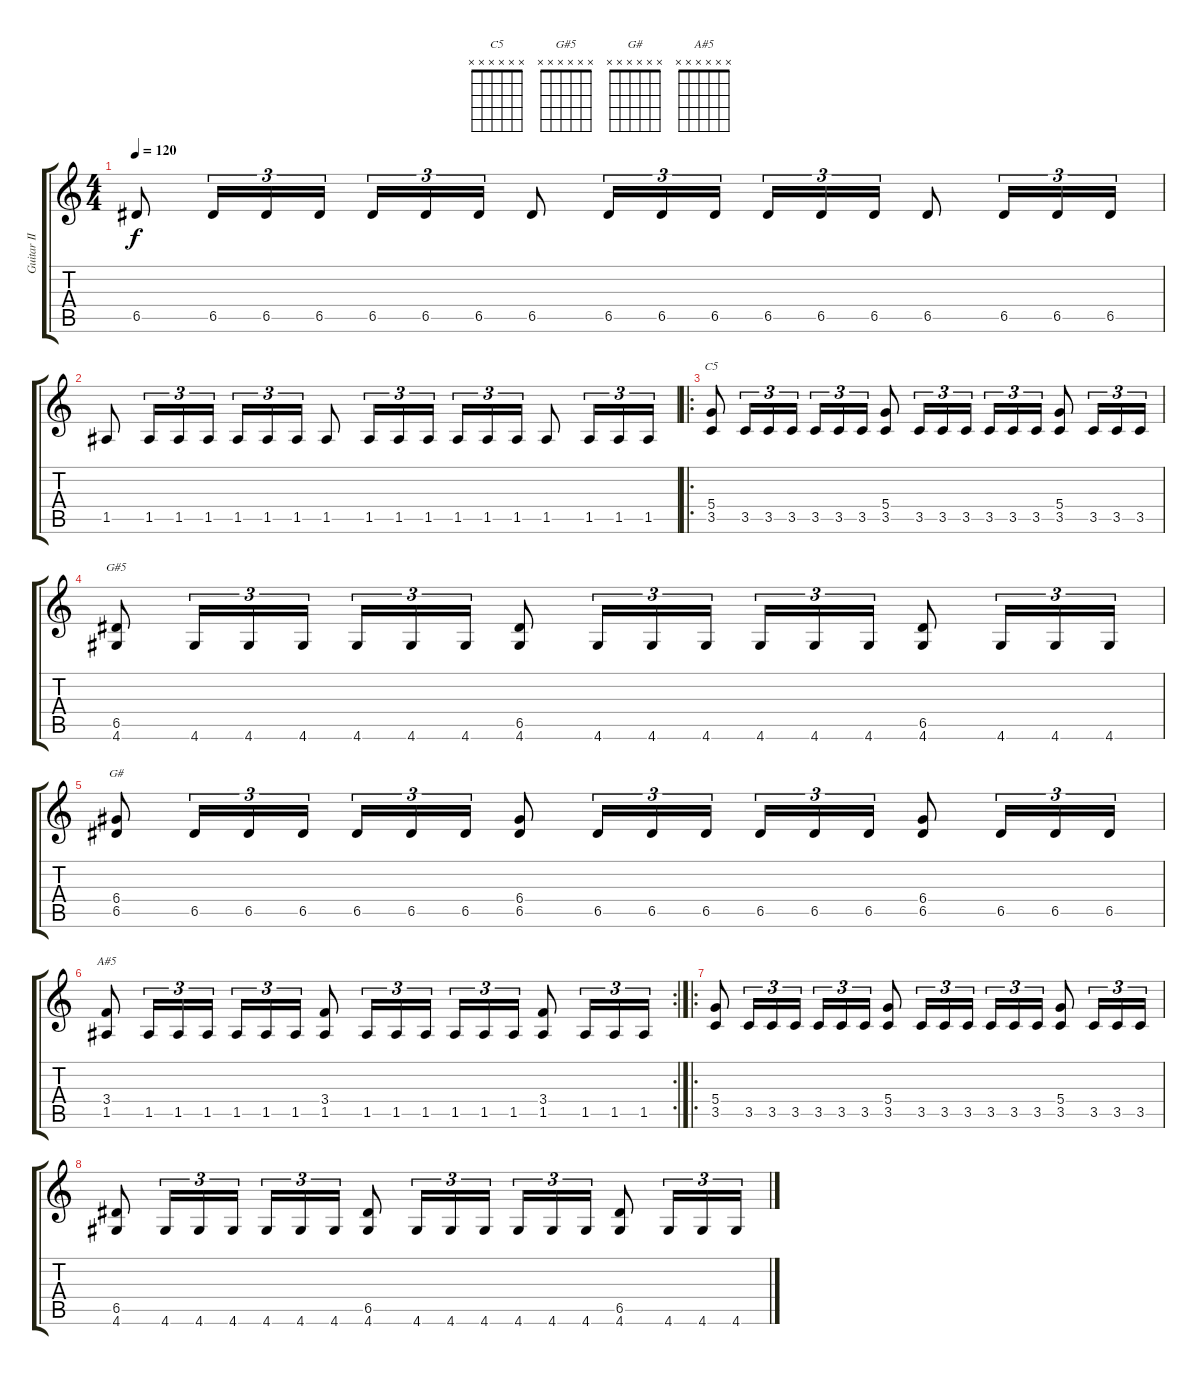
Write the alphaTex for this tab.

\track ("Guitar II" "Guitar II") {instrument distortionguitar}
\staff {score tabs}
\tuning (E4 B3 G3 D3 A2 E2) {hide}
\chord ("C5" x x x x x x)
\chord ("G#5" x x x x x x)
\chord ("G#" x x x x x x)
\chord ("A#5" x x x x x x)
\ts (4 4)
\tempo 120
\clef g2
\ks c
6.5.8{dy f} 6.5.16{tu (3 2)} 6.5.16{tu (3 2)} 6.5.16{tu (3 2)} 6.5.16{tu (3 2)} 6.5.16{tu (3 2)} 6.5.16{tu (3 2)} 6.5.8 6.5.16{tu (3 2)} 6.5.16{tu (3 2)} 6.5.16{tu (3 2)} 6.5.16{tu (3 2)} 6.5.16{tu (3 2)} 6.5.16{tu (3 2)} 6.5.8 6.5.16{tu (3 2)} 6.5.16{tu (3 2)} 6.5.16{tu (3 2)} |
1.5.8 1.5.16{tu (3 2)} 1.5.16{tu (3 2)} 1.5.16{tu (3 2)} 1.5.16{tu (3 2)} 1.5.16{tu (3 2)} 1.5.16{tu (3 2)} 1.5.8 1.5.16{tu (3 2)} 1.5.16{tu (3 2)} 1.5.16{tu (3 2)} 1.5.16{tu (3 2)} 1.5.16{tu (3 2)} 1.5.16{tu (3 2)} 1.5.8 1.5.16{tu (3 2)} 1.5.16{tu (3 2)} 1.5.16{tu (3 2)} |
\ro
(5.4 3.5).8{ch "C5"} 3.5.16{tu (3 2)} 3.5.16{tu (3 2)} 3.5.16{tu (3 2)} 3.5.16{tu (3 2)} 3.5.16{tu (3 2)} 3.5.16{tu (3 2)} (5.4 3.5).8 3.5.16{tu (3 2)} 3.5.16{tu (3 2)} 3.5.16{tu (3 2)} 3.5.16{tu (3 2)} 3.5.16{tu (3 2)} 3.5.16{tu (3 2)} (5.4 3.5).8 3.5.16{tu (3 2)} 3.5.16{tu (3 2)} 3.5.16{tu (3 2)} |
(6.5 4.6).8{ch "G#5"} 4.6.16{tu (3 2)} 4.6.16{tu (3 2)} 4.6.16{tu (3 2)} 4.6.16{tu (3 2)} 4.6.16{tu (3 2)} 4.6.16{tu (3 2)} (6.5 4.6).8 4.6.16{tu (3 2)} 4.6.16{tu (3 2)} 4.6.16{tu (3 2)} 4.6.16{tu (3 2)} 4.6.16{tu (3 2)} 4.6.16{tu (3 2)} (6.5 4.6).8 4.6.16{tu (3 2)} 4.6.16{tu (3 2)} 4.6.16{tu (3 2)} |
(6.4 6.5).8{ch "G#"} 6.5.16{tu (3 2)} 6.5.16{tu (3 2)} 6.5.16{tu (3 2)} 6.5.16{tu (3 2)} 6.5.16{tu (3 2)} 6.5.16{tu (3 2)} (6.4 6.5).8 6.5.16{tu (3 2)} 6.5.16{tu (3 2)} 6.5.16{tu (3 2)} 6.5.16{tu (3 2)} 6.5.16{tu (3 2)} 6.5.16{tu (3 2)} (6.4 6.5).8 6.5.16{tu (3 2)} 6.5.16{tu (3 2)} 6.5.16{tu (3 2)} |
\rc 2
(3.4 1.5).8{ch "A#5"} 1.5.16{tu (3 2)} 1.5.16{tu (3 2)} 1.5.16{tu (3 2)} 1.5.16{tu (3 2)} 1.5.16{tu (3 2)} 1.5.16{tu (3 2)} (3.4 1.5).8 1.5.16{tu (3 2)} 1.5.16{tu (3 2)} 1.5.16{tu (3 2)} 1.5.16{tu (3 2)} 1.5.16{tu (3 2)} 1.5.16{tu (3 2)} (3.4 1.5).8 1.5.16{tu (3 2)} 1.5.16{tu (3 2)} 1.5.16{tu (3 2)} |
\ro
(5.4 3.5).8 3.5.16{tu (3 2)} 3.5.16{tu (3 2)} 3.5.16{tu (3 2)} 3.5.16{tu (3 2)} 3.5.16{tu (3 2)} 3.5.16{tu (3 2)} (5.4 3.5).8 3.5.16{tu (3 2)} 3.5.16{tu (3 2)} 3.5.16{tu (3 2)} 3.5.16{tu (3 2)} 3.5.16{tu (3 2)} 3.5.16{tu (3 2)} (5.4 3.5).8 3.5.16{tu (3 2)} 3.5.16{tu (3 2)} 3.5.16{tu (3 2)} |
(6.5 4.6).8 4.6.16{tu (3 2)} 4.6.16{tu (3 2)} 4.6.16{tu (3 2)} 4.6.16{tu (3 2)} 4.6.16{tu (3 2)} 4.6.16{tu (3 2)} (6.5 4.6).8 4.6.16{tu (3 2)} 4.6.16{tu (3 2)} 4.6.16{tu (3 2)} 4.6.16{tu (3 2)} 4.6.16{tu (3 2)} 4.6.16{tu (3 2)} (6.5 4.6).8 4.6.16{tu (3 2)} 4.6.16{tu (3 2)} 4.6.16{tu (3 2)}
